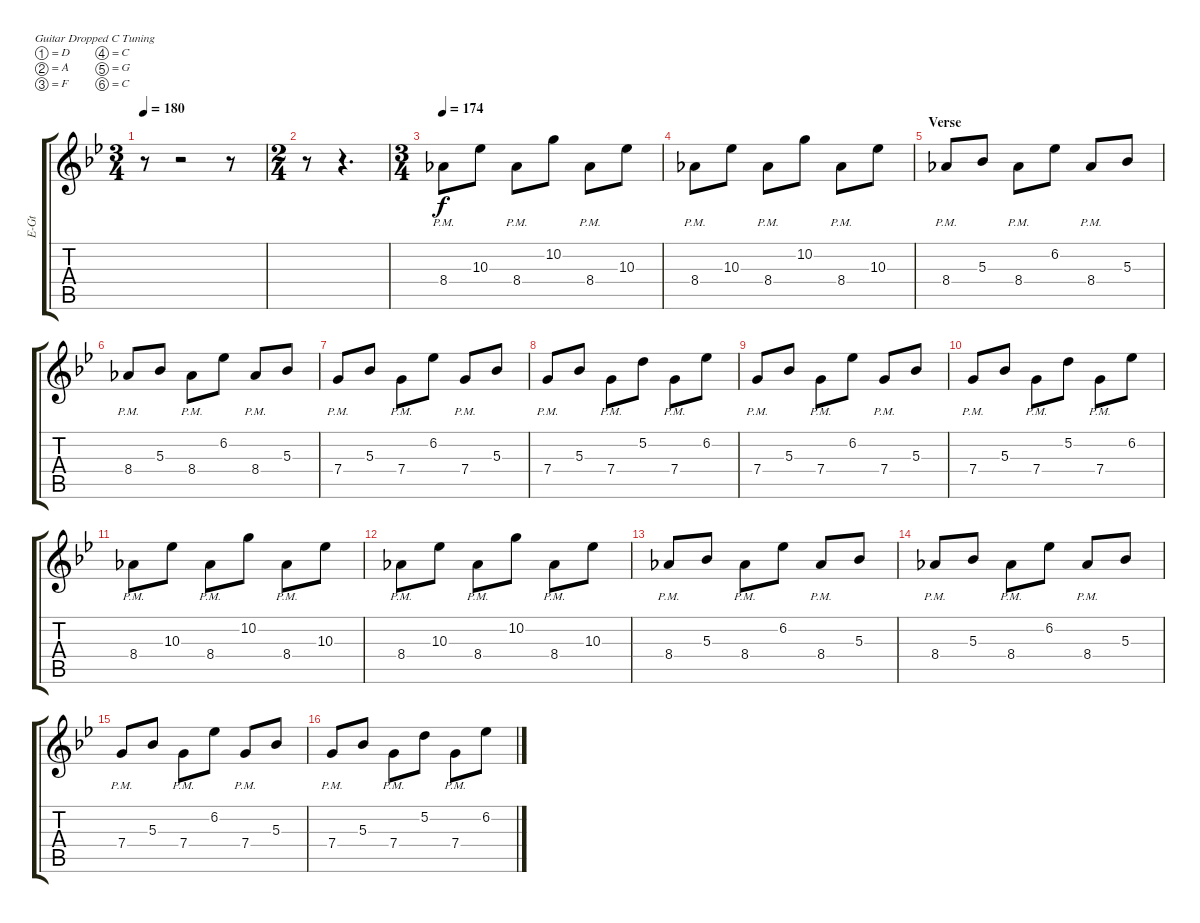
\bracketExtendMode groupsimilarinstruments
\track ("Additional Guitar" "E-Gt") {instrument distortionguitar}
\staff {score tabs}
\tuning (D4 A3 F3 C3 G2 C2)
\ts (3 4)
\tempo 180
\clef g2
\ks bb
r.8{dy f} r.2 r.8 |
\ts (2 4)
\beaming (8 2 2)
r.8 r.4{d} |
\ts (3 4)
\beaming (8 2 2 2)
\tempo 174
8.4{pm acc b}.8 10.3{acc forcenatural}.8 8.4{pm acc b}.8 10.2{acc forcenatural}.8 8.4{pm acc b}.8 10.3{acc forcenatural}.8 |
8.4{pm acc b}.8 10.3{acc forcenatural}.8 8.4{pm acc b}.8 10.2{acc forcenatural}.8 8.4{pm acc b}.8 10.3{acc forcenatural}.8 |
\section ("" "Verse ")
8.4{pm acc b}.8 5.3{acc forcenatural}.8 8.4{pm acc b}.8 6.2{acc forcenatural}.8 8.4{pm acc b}.8 5.3{acc forcenatural}.8 |
8.4{pm acc b}.8 5.3{acc forcenatural}.8 8.4{pm acc b}.8 6.2{acc forcenatural}.8 8.4{pm acc b}.8 5.3{acc forcenatural}.8 |
7.4{pm acc forcenatural}.8 5.3{acc forcenatural}.8 7.4{pm acc forcenatural}.8 6.2{acc forcenatural}.8 7.4{pm acc forcenatural}.8 5.3{acc forcenatural}.8 |
7.4{pm acc forcenatural}.8 5.3{acc forcenatural}.8 7.4{pm acc forcenatural}.8 5.2{acc forcenatural}.8 7.4{pm acc forcenatural}.8 6.2{acc forcenatural}.8 |
7.4{pm acc forcenatural}.8 5.3{acc forcenatural}.8 7.4{pm acc forcenatural}.8 6.2{acc forcenatural}.8 7.4{pm acc forcenatural}.8 5.3{acc forcenatural}.8 |
7.4{pm acc forcenatural}.8 5.3{acc forcenatural}.8 7.4{pm acc forcenatural}.8 5.2{acc forcenatural}.8 7.4{pm acc forcenatural}.8 6.2{acc forcenatural}.8 |
8.4{pm acc b}.8 10.3{acc forcenatural}.8 8.4{pm acc b}.8 10.2{acc forcenatural}.8 8.4{pm acc b}.8 10.3{acc forcenatural}.8 |
8.4{pm acc b}.8 10.3{acc forcenatural}.8 8.4{pm acc b}.8 10.2{acc forcenatural}.8 8.4{pm acc b}.8 10.3{acc forcenatural}.8 |
8.4{pm acc b}.8 5.3{acc forcenatural}.8 8.4{pm acc b}.8 6.2{acc forcenatural}.8 8.4{pm acc b}.8 5.3{acc forcenatural}.8 |
8.4{pm acc b}.8 5.3{acc forcenatural}.8 8.4{pm acc b}.8 6.2{acc forcenatural}.8 8.4{pm acc b}.8 5.3{acc forcenatural}.8 |
7.4{pm acc forcenatural}.8 5.3{acc forcenatural}.8 7.4{pm acc forcenatural}.8 6.2{acc forcenatural}.8 7.4{pm acc forcenatural}.8 5.3{acc forcenatural}.8 |
7.4{pm acc forcenatural}.8 5.3{acc forcenatural}.8 7.4{pm acc forcenatural}.8 5.2{acc forcenatural}.8 7.4{pm acc forcenatural}.8 6.2{acc forcenatural}.8
